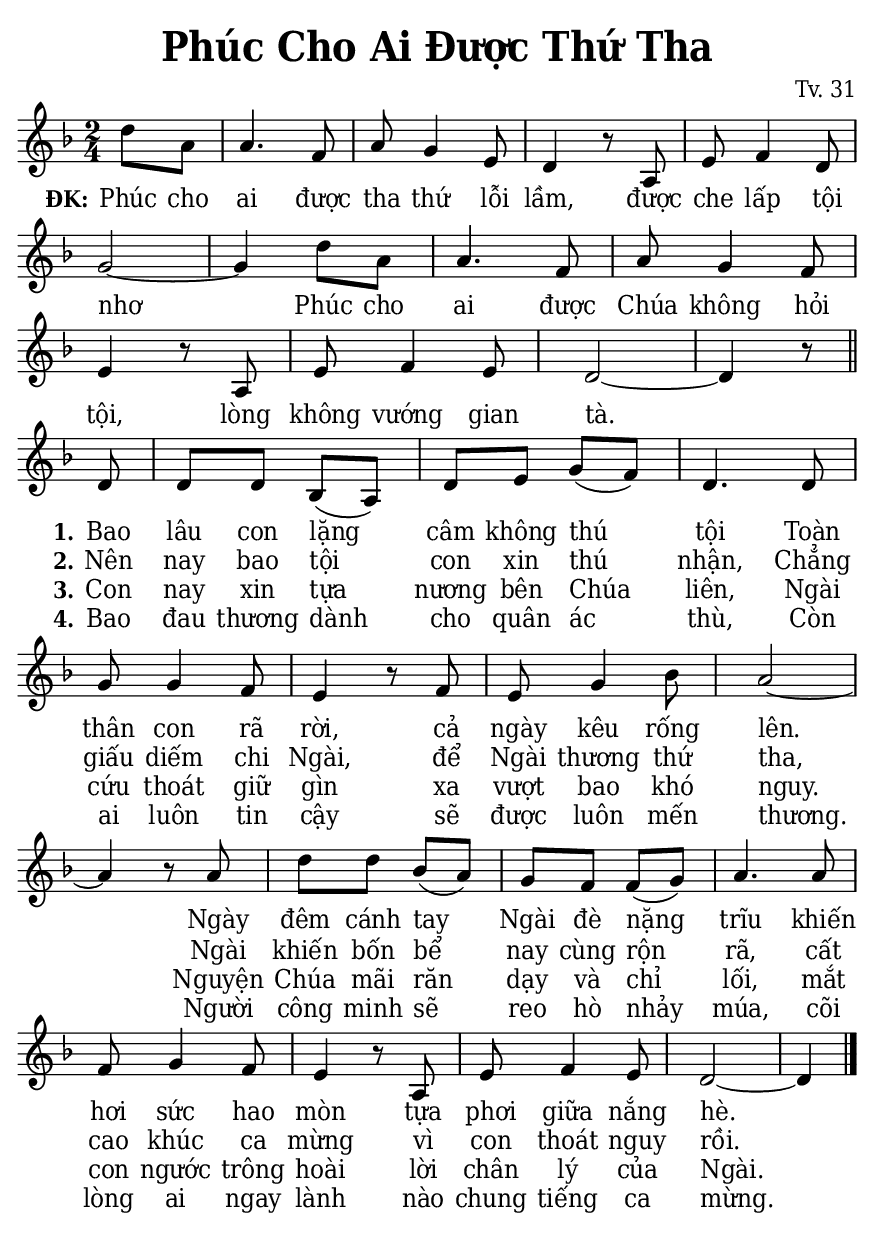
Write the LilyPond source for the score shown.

% Cài đặt chung\
\version "2.22.1"
\include "english.ly"

\header {
  title = \markup { \fontsize #1 "Phúc Cho Ai Được Thứ Tha" }
  composer = "Tv. 31"
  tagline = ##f
}

% Nhạc phiên khúc
nhacPhienKhucSop = \relative c'' {
  \partial 4 d8 a |
  a4. f8 |
  a g4 e8 |
  d4 r8 a |
  e' f4 d8 |
  g2 ~ |
  g4 d'8 a |
  a4. f8 |
  a g4 f8 |
  e4 r8 a, |
  e' f4 e8 |
  d2 ~ |
  d4 r8 \bar "||" \break
  
  d |
  d d bf (a) |
  d e g (f) |
  d4. d8 |
  g g4 f8 |
  e4 r8 f |
  e g4 bf8 |
  a2 ~ |
  a4 r8 a |
  d d bf (a) |
  g f f (g) |
  a4. a8 |
  f g4 f8 |
  e4 r8 a, |
  e' f4 e8 |
  d2 ~ |
  d4 \bar "|."
}

nhacPhienKhucAlto = \relative c' {
  
}

% Lời phiên khúc
loiPhienKhucSop = \lyrics {
  \set stanza = "ĐK:"
  Phúc cho ai được tha thứ lỗi lầm,
  được che lấp tội nhơ
  Phúc cho ai được Chúa không hỏi tội,
  lòng không vướng gian tà.
  <<
    {
      \set stanza = "1."
      Bao lâu con lặng câm không thú tội
      Toàn thân con rã rời,
      cả ngày kêu rống lên.
      Ngày đêm cánh tay Ngài đè nặng trĩu
      khiến hơi sức hao mòn tựa phơi giữa nắng hè.
    }
    \new Lyrics {
	    \set associatedVoice = "beSop"
	    \set stanza = "2."
	    Nên nay bao tội con xin thú nhận,
	    Chẳng giấu diếm chi Ngài,
	    để Ngài thương thứ tha,
	    Ngài khiến bốn bể nay cùng rộn rã,
	    cất cao khúc ca mừng vì con thoát nguy rồi.
    }
    \new Lyrics {
	    \set associatedVoice = "beSop"
	    \set stanza = "3."
	    Con nay xin tựa nương bên Chúa liên,
	    Ngài cứu thoát giữ gìn
	    xa vượt bao khó nguy.
	    Nguyện Chúa mãi răn dạy và chỉ lối,
	    mắt con ngước trông hoài lời chân lý của Ngài.
    }
    \new Lyrics {
	    \set associatedVoice = "beSop"
	    \set stanza = "4."
	    Bao đau thương dành cho quân ác thù,
	    Còn ai luôn tin cậy sẽ được luôn mến thương.
	    Người công minh sẽ reo hò nhảy múa,
	    cõi lòng ai ngay lành nào chung tiếng ca mừng.
    }
  >>
}

% Dàn trang
\paper {
  #(set-paper-size "a5")
  top-margin = 3\mm
  bottom-margin = 3\mm
  left-margin = 3\mm
  right-margin = 3\mm
  indent = #0
  #(define fonts
	 (make-pango-font-tree "Deja Vu Serif Condensed"
	 		       "Deja Vu Serif Condensed"
			       "Deja Vu Serif Condensed"
			       (/ 20 20)))
  print-page-number = ##f
  page-count = #1
}

TongNhip = {
  \key f \major \time 2/4
  \set Timing.beamExceptions = #'()
  \set Timing.baseMoment = #(ly:make-moment 1/4)
}

% Đổi kích thước nốt cho bè phụ
notBePhu =
#(define-music-function (font-size music) (number? ly:music?)
   (for-some-music
     (lambda (m)
       (if (music-is-of-type? m 'rhythmic-event)
           (begin
             (set! (ly:music-property m 'tweaks)
                   (cons `(font-size . ,font-size)
                         (ly:music-property m 'tweaks)))
             #t)
           #f))
     music)
   music)

\score {
  \new ChoirStaff <<
    \new Staff \with {
        \consists "Merge_rests_engraver"
        printPartCombineTexts = ##f
      }
      <<
      \new Voice \TongNhip \partCombine 
        \nhacPhienKhucSop
        \notBePhu -1 { \nhacPhienKhucAlto }
      \new NullVoice = beSop \nhacPhienKhucSop
      \new Lyrics \lyricsto beSop \loiPhienKhucSop
      >>
  >>
  \layout {
    \override Lyrics.LyricSpace.minimum-distance = #1
    \override Score.BarNumber.break-visibility = ##(#f #f #f)
    \override Score.SpacingSpanner.uniform-stretching = ##t
  } 
}
